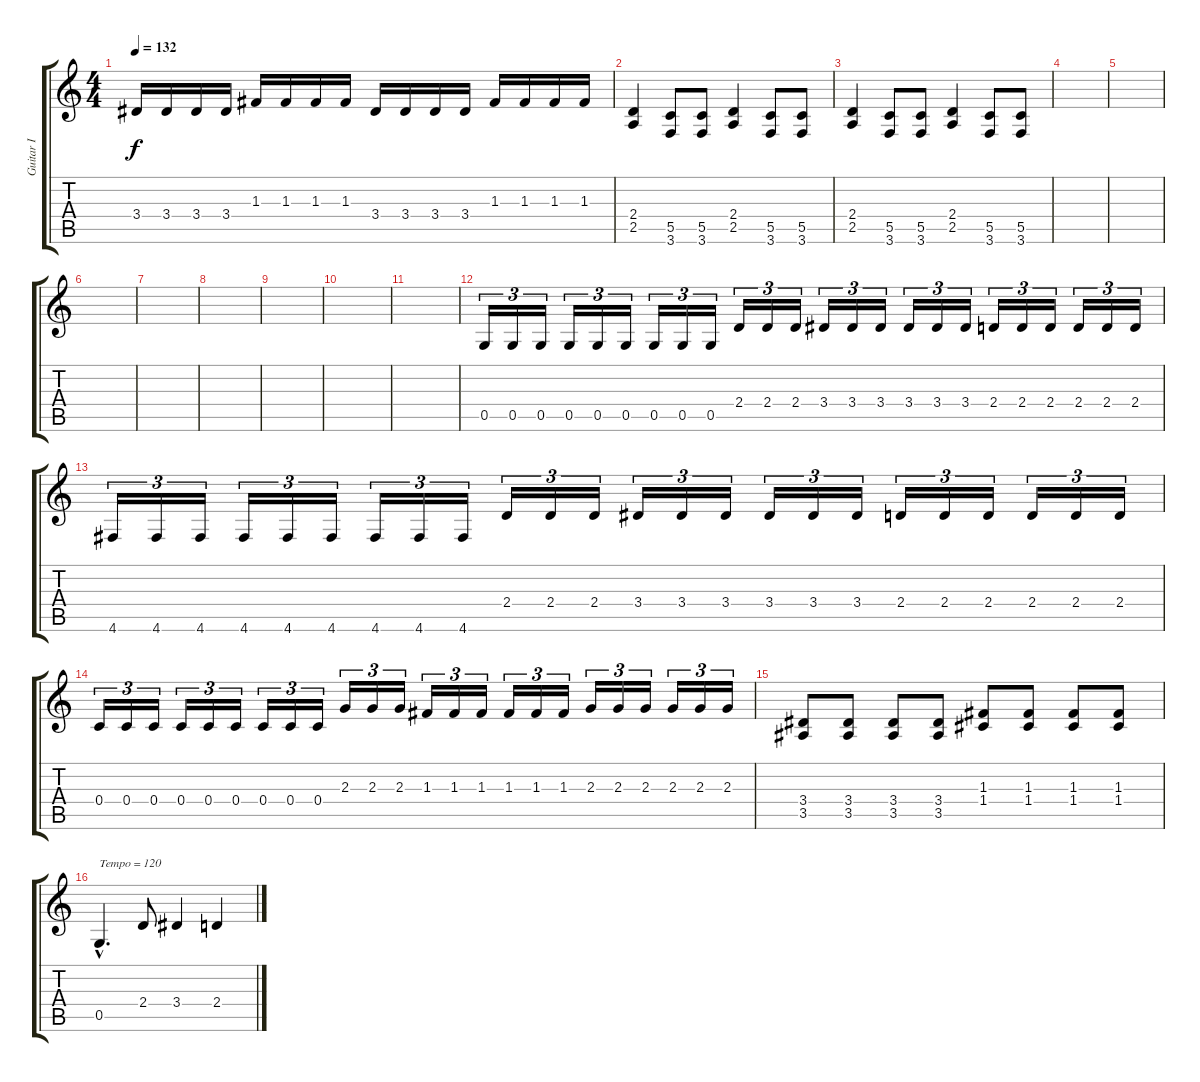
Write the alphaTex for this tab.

\track ("Guitar I" "Guitar I") {instrument distortionguitar}
\staff {score tabs}
\tuning (D4 A3 F3 C3 G2 D2) {hide}
\ts (4 4)
\tempo 132
\clef g2
\ks c
3.4.16{dy f} 3.4.16 3.4.16 3.4.16 1.3.16 1.3.16 1.3.16 1.3.16 3.4.16 3.4.16 3.4.16 3.4.16 1.3.16 1.3.16 1.3.16 1.3.16 |
(2.4 2.5).4 (5.5 3.6).8 (5.5 3.6).8 (2.4 2.5).4 (5.5 3.6).8 (5.5 3.6).8 |
(2.4 2.5).4 (5.5 3.6).8 (5.5 3.6).8 (2.4 2.5).4 (5.5 3.6).8 (5.5 3.6).8 |
|
|
|
|
|
|
|
|
0.5.16{tu (3 2)} 0.5.16{tu (3 2)} 0.5.16{tu (3 2)} 0.5.16{tu (3 2)} 0.5.16{tu (3 2)} 0.5.16{tu (3 2)} 0.5.16{tu (3 2)} 0.5.16{tu (3 2)} 0.5.16{tu (3 2)} 2.4.16{tu (3 2)} 2.4.16{tu (3 2)} 2.4.16{tu (3 2)} 3.4.16{tu (3 2)} 3.4.16{tu (3 2)} 3.4.16{tu (3 2)} 3.4.16{tu (3 2)} 3.4.16{tu (3 2)} 3.4.16{tu (3 2)} 2.4.16{tu (3 2)} 2.4.16{tu (3 2)} 2.4.16{tu (3 2)} 2.4.16{tu (3 2)} 2.4.16{tu (3 2)} 2.4.16{tu (3 2)} |
4.6.16{tu (3 2)} 4.6.16{tu (3 2)} 4.6.16{tu (3 2)} 4.6.16{tu (3 2)} 4.6.16{tu (3 2)} 4.6.16{tu (3 2)} 4.6.16{tu (3 2)} 4.6.16{tu (3 2)} 4.6.16{tu (3 2)} 2.4.16{tu (3 2)} 2.4.16{tu (3 2)} 2.4.16{tu (3 2)} 3.4.16{tu (3 2)} 3.4.16{tu (3 2)} 3.4.16{tu (3 2)} 3.4.16{tu (3 2)} 3.4.16{tu (3 2)} 3.4.16{tu (3 2)} 2.4.16{tu (3 2)} 2.4.16{tu (3 2)} 2.4.16{tu (3 2)} 2.4.16{tu (3 2)} 2.4.16{tu (3 2)} 2.4.16{tu (3 2)} |
0.4.16{tu (3 2)} 0.4.16{tu (3 2)} 0.4.16{tu (3 2)} 0.4.16{tu (3 2)} 0.4.16{tu (3 2)} 0.4.16{tu (3 2)} 0.4.16{tu (3 2)} 0.4.16{tu (3 2)} 0.4.16{tu (3 2)} 2.3.16{tu (3 2)} 2.3.16{tu (3 2)} 2.3.16{tu (3 2)} 1.3.16{tu (3 2)} 1.3.16{tu (3 2)} 1.3.16{tu (3 2)} 1.3.16{tu (3 2)} 1.3.16{tu (3 2)} 1.3.16{tu (3 2)} 2.3.16{tu (3 2)} 2.3.16{tu (3 2)} 2.3.16{tu (3 2)} 2.3.16{tu (3 2)} 2.3.16{tu (3 2)} 2.3.16{tu (3 2)} |
(3.4 3.5).8 (3.4 3.5).8 (3.4 3.5).8 (3.4 3.5).8 (1.3 1.4).8 (1.3 1.4).8 (1.3 1.4).8 (1.3 1.4).8 |
0.5{hac}.4{d txt "Tempo = 120"} 2.4.8 3.4.4 2.4.4
